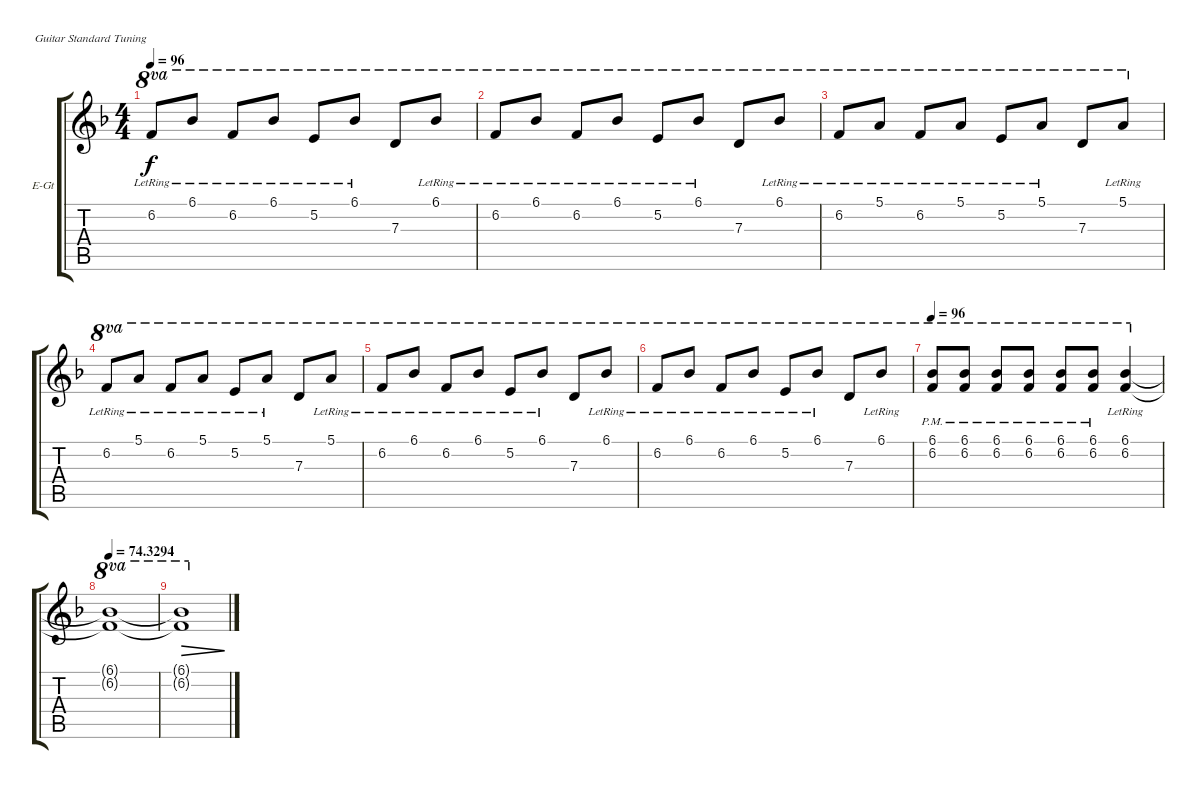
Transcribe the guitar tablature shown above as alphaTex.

\bracketExtendMode groupsimilarinstruments
\firstSystemTrackNameOrientation horizontal
\otherSystemsTrackNameOrientation horizontal
\track ("Nick Valensi" "E-Gt") {instrument overdrivenguitar}
\staff {score tabs}
\tuning (E4 B3 G3 D3 A2 E2)
\ts (4 4)
\tempo 96
\clef g2
\ks f
6.2{lr}.8{ot 8va dy f} 6.1{lr}.8{ot 8va} 6.2{lr}.8{ot 8va} 6.1{lr}.8{ot 8va} 5.2{lr}.8{ot 8va} 6.1{lr}.8{ot 8va} 7.3.8{ot 8va} 6.1{lr}.8{ot 8va} |
6.2{lr}.8{ot 8va} 6.1{lr}.8{ot 8va} 6.2{lr}.8{ot 8va} 6.1{lr}.8{ot 8va} 5.2{lr}.8{ot 8va} 6.1{lr}.8{ot 8va} 7.3.8{ot 8va} 6.1{lr}.8{ot 8va} |
6.2{lr}.8{ot 8va} 5.1{lr}.8{ot 8va} 6.2{lr}.8{ot 8va} 5.1{lr}.8{ot 8va} 5.2{lr}.8{ot 8va} 5.1{lr}.8{ot 8va} 7.3.8{ot 8va} 5.1{lr}.8{ot 8va} |
6.2{lr}.8{ot 8va} 5.1{lr}.8{ot 8va} 6.2{lr}.8{ot 8va} 5.1{lr}.8{ot 8va} 5.2{lr}.8{ot 8va} 5.1{lr}.8{ot 8va} 7.3.8{ot 8va} 5.1{lr}.8{ot 8va} |
6.2{lr}.8{ot 8va} 6.1{lr}.8{ot 8va} 6.2{lr}.8{ot 8va} 6.1{lr}.8{ot 8va} 5.2{lr}.8{ot 8va} 6.1{lr}.8{ot 8va} 7.3.8{ot 8va} 6.1{lr}.8{ot 8va} |
6.2{lr}.8{ot 8va} 6.1{lr}.8{ot 8va} 6.2{lr}.8{ot 8va} 6.1{lr}.8{ot 8va} 5.2{lr}.8{ot 8va} 6.1{lr}.8{ot 8va} 7.3.8{ot 8va} 6.1{lr}.8{ot 8va} |
\tempo 96
(6.1{pm} 6.2{pm}).8{ot 8va} (6.1{pm} 6.2{pm}).8{ot 8va} (6.1{pm} 6.2{pm}).8{ot 8va} (6.1{pm} 6.2{pm}).8{ot 8va} (6.1{pm} 6.2{pm}).8{ot 8va} (6.1{pm} 6.2{pm}).8{ot 8va} (6.1{lr} 6.2).4{ot 8va} |
\tempo
74.3294 (6.1{t} 6.2{t}).1{ot 8va} |
(6.1{t} 6.2{t}).1{ot 8va dec}
